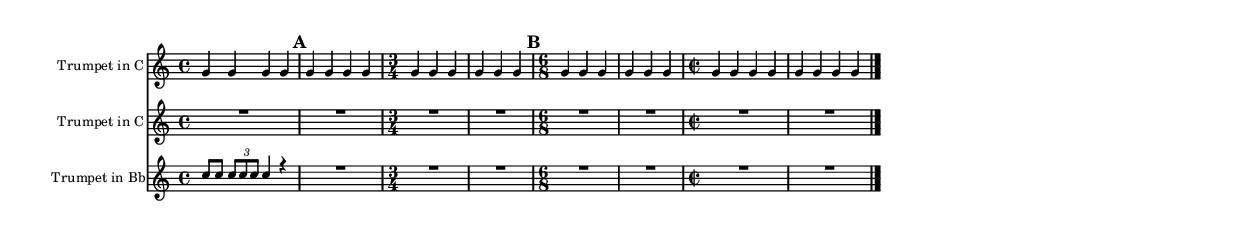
\version "2.10.5"
\header {
	title = ""
	composer = ""
	Arranger = ""
}

#(set-global-staff-size 12)

\score { << 
	\set Score.skipBars = ##t
		\new Staff { 
			%{ System staff %}
			\override Staff.VerticalAxisGroup #'remove-empty = ##t
			\override Score.VerticalAxisGroup #'remove-first = ##t
			{
				\time 4/4 \key c \major <<
\new Voice { \voiceOne

%{FIXME:ignored systext:\$PARTNAME\ %}
 
%{FIXME:ignored systext:\$HEADERPARTNAME\ %}
 R1*4/4*1 \mark \default R1*4/4*1 \time 3/4 R1*3/4*2 \time 6/8 \mark \default R1*6/8*2 \time 2/2 R1*2/2*2 \bar "|." |%{8%} }
>>

			}
		}
		\new Staff { 
			\set Staff.instrumentName = "Trumpet in C" \set Staff.shortInstrumentName ="C Tpt."
			{
				\clef treble \key c \major <<
\new Voice { \voiceOne
g'4  g'4  g'4  g'4  |%{1%} g'4  g'4  g'4  g'4  |%{2%} g'4  g'4  g'4  |%{3%} g'4  g'4  g'4  |%{4%} g'4  g'4  g'4  |%{5%} g'4  g'4  g'4  |%{6%} g'4  g'4  g'4  g'4  |%{7%} g'4  g'4  g'4  g'4  |%{8%} }
>>

			}
		}
		\new Staff { 
			\set Staff.instrumentName = "Trumpet in C" \set Staff.shortInstrumentName ="C Tpt."
			{
				\clef treble \key c \major <<
\new Voice { \voiceOne
  R1*4/4*2   R1*3/4*2   R1*6/8*2   R1*2/2*2 }
>>

			}
		}
		\new Staff { 
			\set Staff.instrumentName = "Trumpet in Bb" \set Staff.shortInstrumentName ="Tpt."
			{
				\clef treble \key c \major <<
\new Voice { \voiceOne
c''8  c''8  \times 2/3 { c''8  c''8  c''8  }c''4  r4 |%{1%}  R1*4/4*1   R1*3/4*2   R1*6/8*2   R1*2/2*2 }
>>

			}
		}
>> }
